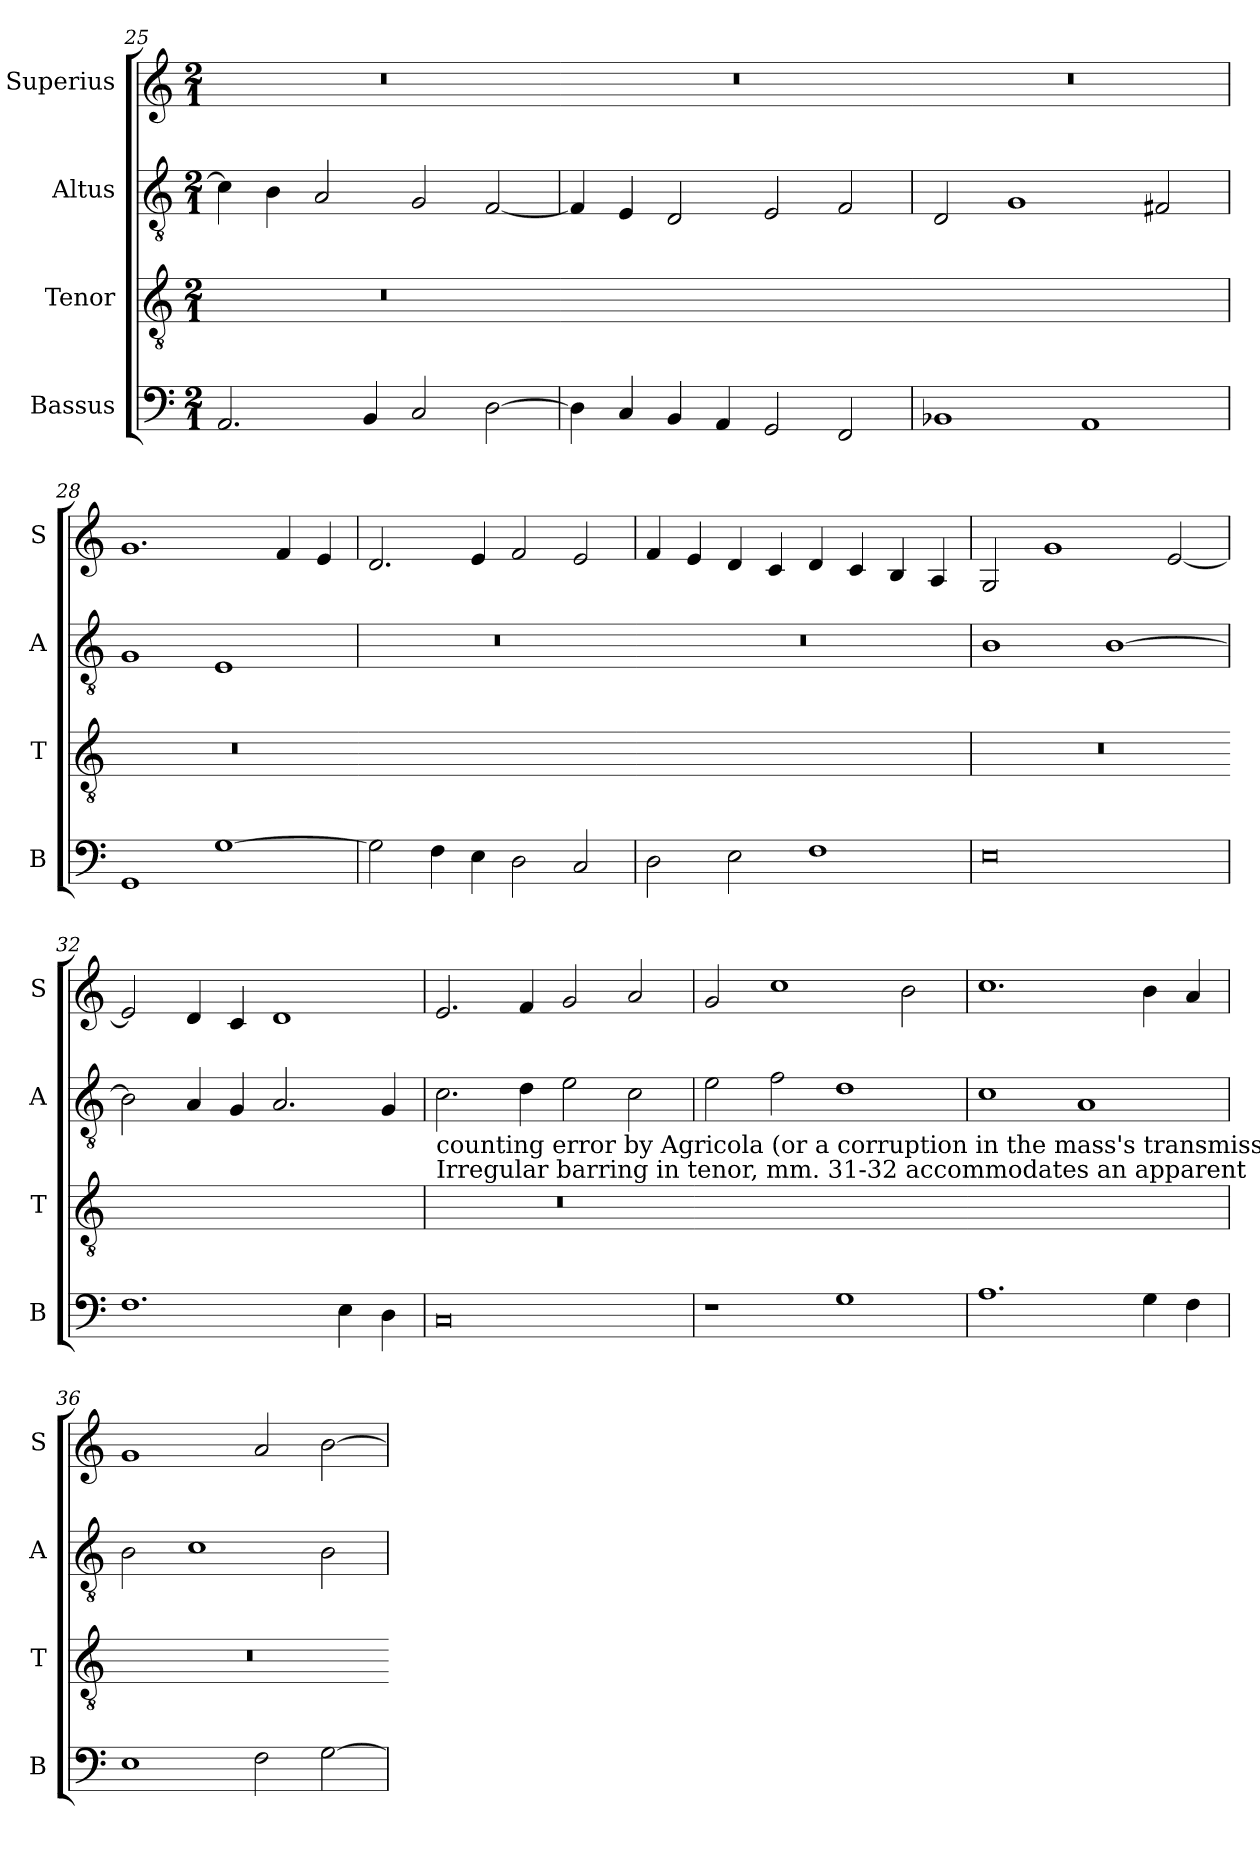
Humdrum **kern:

**kern	**kern	**kern	**kern
*part4	*part3	*part2	*part1
*staff4	*staff3	*staff2	*staff1
*I"Bassus	*I"Tenor	*I"Altus	*I"Superius
*I'B	*I'T	*I'A	*I'S
*clefF4	*clefGv2	*clefGv2	*clefG2
*k[]	*k[]	*k[]	*k[]
*M2/1	*M2/1	*M2/1	*M2/1
=25	=25	=25	=25
!	!LO:N:vis=1	!	!
2.AA/	0r	4c\]	0r
.	.	4B\	.
.	.	2A/	.
4BB/	.	.	.
2C/	.	2G/	.
[2D\	.	[2F/	.
=26	=26-	=26	=26
!	!LO:N:vis=1	!	!
4D\]	0ryy	4F/]	0r
4C/	.	4E/	.
4BB/	.	2D/	.
4AA/	.	.	.
2GG/	.	2E/	.
2FF/	.	2F/	.
=27	=27-	=27	=27
!	!LO:N:vis=1	!	!
1BB-X	0ryy	2D/	0r
.	.	1G	.
1AA	.	.	.
.	.	2F#X/	.
=28	=28	=28	=28
!	!LO:N:vis=1	!	!
1GG	0r	1G	1.g
[1G	.	1E	.
.	.	.	4f/
.	.	.	4e/
=29	=29-	=29	=29
!	!LO:N:vis=1	!	!
2G\]	0ryy	0r	2.d/
4F\	.	.	.
4E\	.	.	4e/
2D\	.	.	2f/
2C/	.	.	2e/
=30	=30-	=30	=30
!	!LO:N:vis=1	!	!
2D\	0ryy	0r	4f/
.	.	.	4e/
2E\	.	.	4d/
.	.	.	4c/
1F	.	.	4d/
.	.	.	4c/
.	.	.	4B/
.	.	.	4A/
=31	=31	=31	=31
!	!LO:N:vis=1	!	!
0E	0r	1B	2G/
.	.	.	1g
.	.	[1B	.
.	.	.	[2e/
=32	=32-	=32	=32
!	!LO:N:vis=1	!	!
1.F	0ryy	2B\]	2e/]
.	.	4A/	4d/
.	.	4G/	4c/
.	.	2.A/	1d
4E\	.	.	.
4D\	.	4G/	.
=33	=33	=33	=33
!	!LO:TX:a:t=Irregular barring in tenor, mm. 31-32 accommodates an apparent	!	!
!	!LO:TX:a:t=counting error by Agricola (or a corruption in the mass's transmission)	!	!
!	!LO:N:vis=1	!	!
0C	0r	2.c\	2.e/
.	.	4d\	4f/
.	.	2e\	2g/
.	.	2c\	2a/
=34	=34-	=34	=34
!	!LO:N:vis=1	!	!
1r	0ryy	2e\	2g/
.	.	2f\	1cc
1G	.	1d	.
.	.	.	2b\
=35	=35-	=35	=35
!	!LO:N:vis=1	!	!
1.A	0ryy	1c	1.cc
.	.	1A	.
4G\	.	.	4b\
4F\	.	.	4a/
=36	=36	=36	=36
!	!LO:N:vis=1	!	!
1E	0r	2B\	1g
.	.	1c	.
2F\	.	.	2a/
[2G\	.	2B\	[2b\
=	=-	=	=
*-	*-	*-	*-
